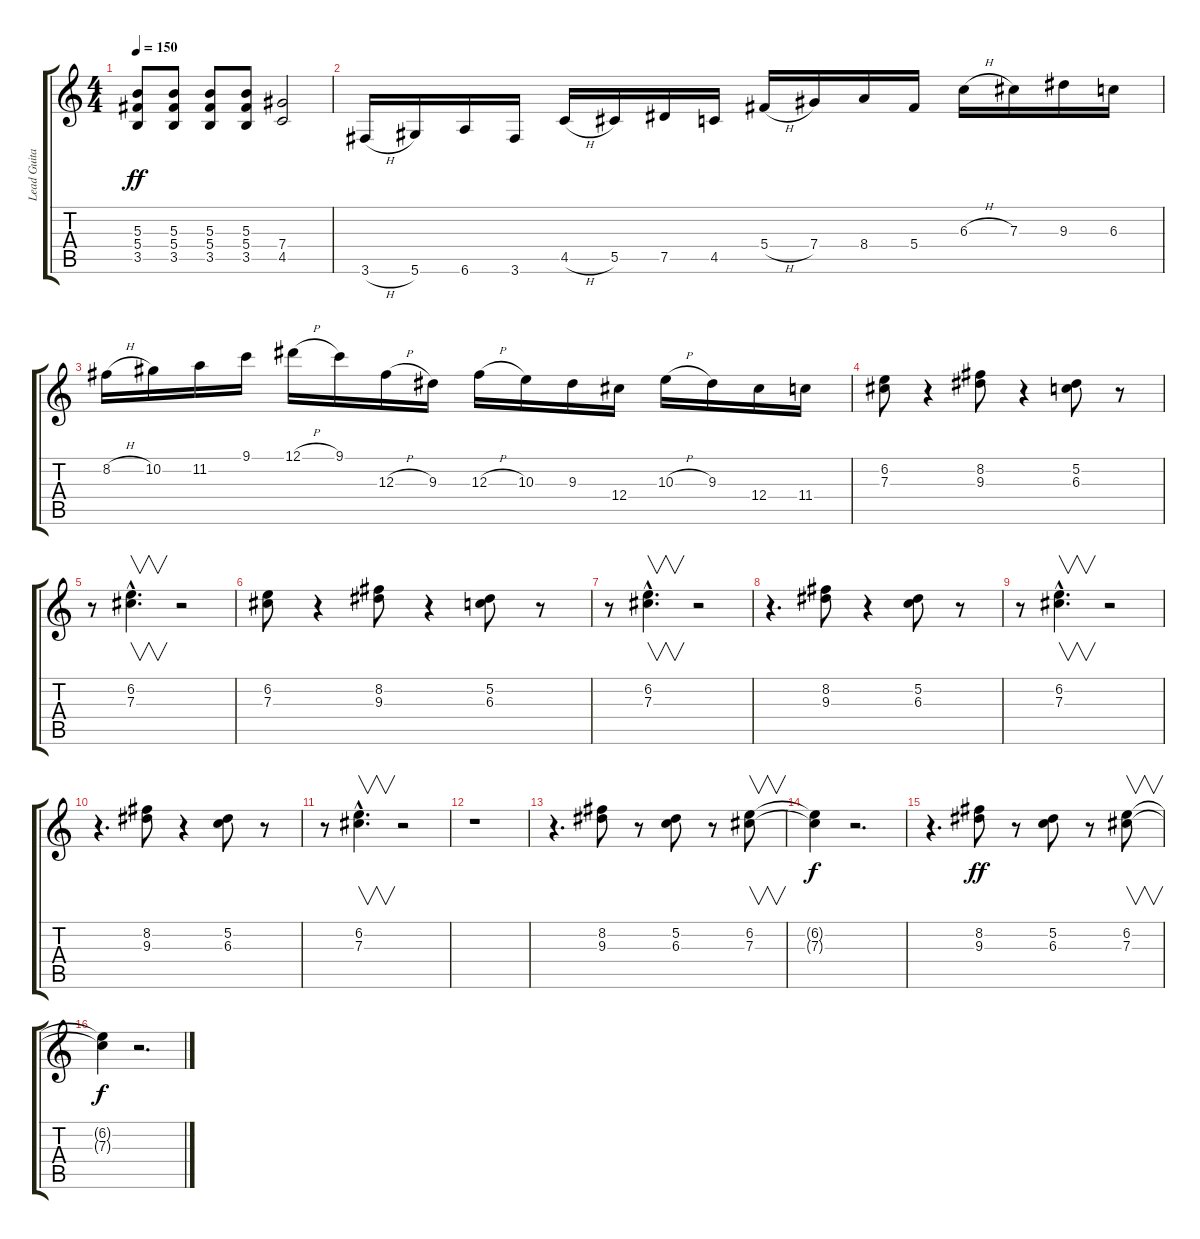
\track ("Lead Guitar" "Lead Guita") {instrument overdrivenguitar}
\staff {score tabs}
\tuning (Eb4 Bb3 Gb3 Db3 Ab2 Eb2) {hide}
\ts (4 4)
\tempo 150
\clef g2
\ks c
(5.3 5.4 3.5).8{dy ff} (5.3 5.4 3.5).8 (5.3 5.4 3.5).8 (5.3 5.4 3.5).8 (7.4 4.5).2 |
3.6{h}.16 5.6.16 6.6.16 3.6.16 4.5{h}.16 5.5.16 7.5.16 4.5.16 5.4{h}.16 7.4.16 8.4.16 5.4.16 6.3{h}.16 7.3.16 9.3.16 6.3.16 |
8.2{h}.16 10.2.16 11.2.16 9.1.16 12.1{h}.16 9.1.16 12.3{h}.16 9.3.16 12.3{h}.16 10.3.16 9.3.16 12.4.16 10.3{h}.16 9.3.16 12.4.16 11.4.16 |
(6.2 7.3).8 r.4 (8.2 9.3).8 r.4 (5.2 6.3).8 r.8 |
r.8 (6.2{hac} 7.3{hac}).4{v d} r.2 |
(6.2 7.3).8 r.4 (8.2 9.3).8 r.4 (5.2 6.3).8 r.8 |
r.8 (6.2{hac} 7.3{hac}).4{v d} r.2 |
r.4{d} (8.2 9.3).8 r.4 (5.2 6.3).8 r.8 |
r.8 (6.2{hac} 7.3{hac}).4{v d} r.2 |
r.4{d} (8.2 9.3).8 r.4 (5.2 6.3).8 r.8 |
r.8 (6.2{hac} 7.3{hac}).4{v d} r.2 |
r.1 |
r.4{d} (8.2 9.3).8 r.8 (5.2 6.3).8 r.8 (6.2 7.3).8{v} |
(6.2{t} 7.3{t}).4{dy f} r.2{d} |
r.4{d} (8.2 9.3).8{dy ff} r.8 (5.2 6.3).8 r.8 (6.2 7.3).8{v} |
(6.2{t} 7.3{t}).4{dy f} r.2{d}
